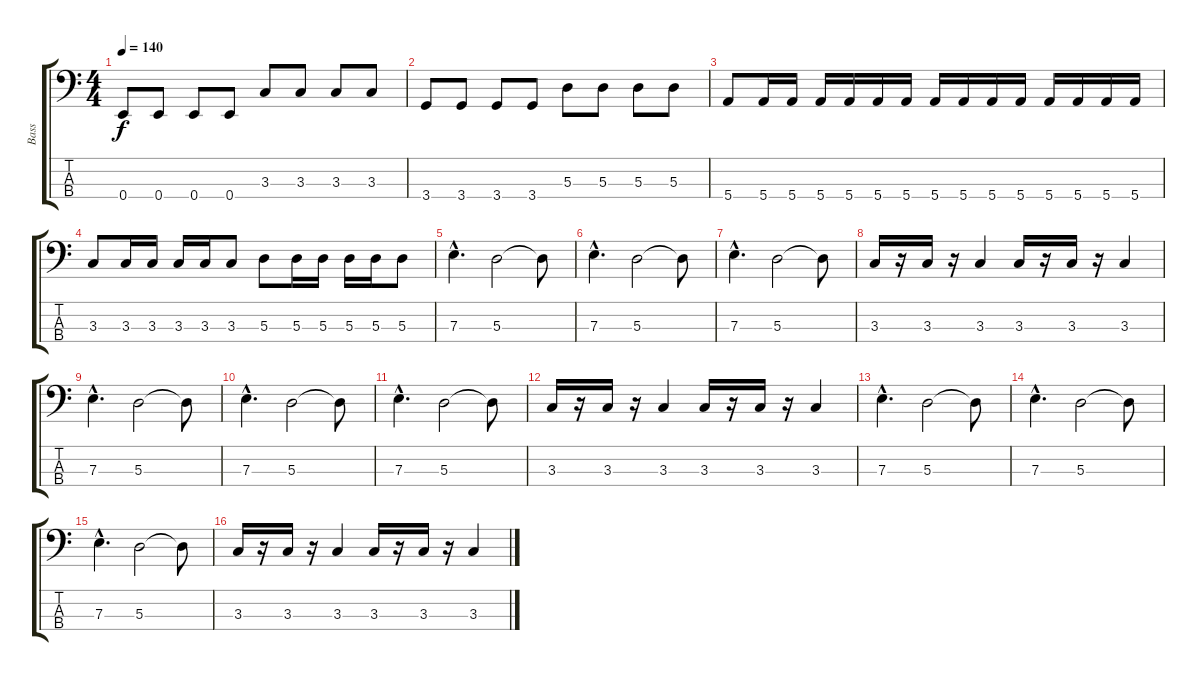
\track ("Bass" "Bass") {instrument electricbassfinger}
\staff {score tabs}
\tuning (G2 D2 A1 E1) {hide}
\ts (4 4)
\tempo 140
\clef f4
\ks c
0.4.8{dy f} 0.4.8 0.4.8 0.4.8 3.3.8 3.3.8 3.3.8 3.3.8 |
3.4.8 3.4.8 3.4.8 3.4.8 5.3.8 5.3.8 5.3.8 5.3.8 |
5.4.8 5.4.16 5.4.16 5.4.16 5.4.16 5.4.16 5.4.16 5.4.16 5.4.16 5.4.16 5.4.16 5.4.16 5.4.16 5.4.16 5.4.16 |
3.3.8 3.3.16 3.3.16 3.3.16 3.3.16 3.3.8 5.3.8 5.3.16 5.3.16 5.3.16 5.3.16 5.3.8 |
7.3{hac}.4{d} 5.3.2 5.3{t}.8 |
7.3{hac}.4{d} 5.3.2 5.3{t}.8 |
7.3{hac}.4{d} 5.3.2 5.3{t}.8 |
3.3.16 r.16 3.3.16 r.16 3.3.4 3.3.16 r.16 3.3.16 r.16 3.3.4 |
7.3{hac}.4{d} 5.3.2 5.3{t}.8 |
7.3{hac}.4{d} 5.3.2 5.3{t}.8 |
7.3{hac}.4{d} 5.3.2 5.3{t}.8 |
3.3.16 r.16 3.3.16 r.16 3.3.4 3.3.16 r.16 3.3.16 r.16 3.3.4 |
7.3{hac}.4{d} 5.3.2 5.3{t}.8 |
7.3{hac}.4{d} 5.3.2 5.3{t}.8 |
7.3{hac}.4{d} 5.3.2 5.3{t}.8 |
3.3.16 r.16 3.3.16 r.16 3.3.4 3.3.16 r.16 3.3.16 r.16 3.3.4
